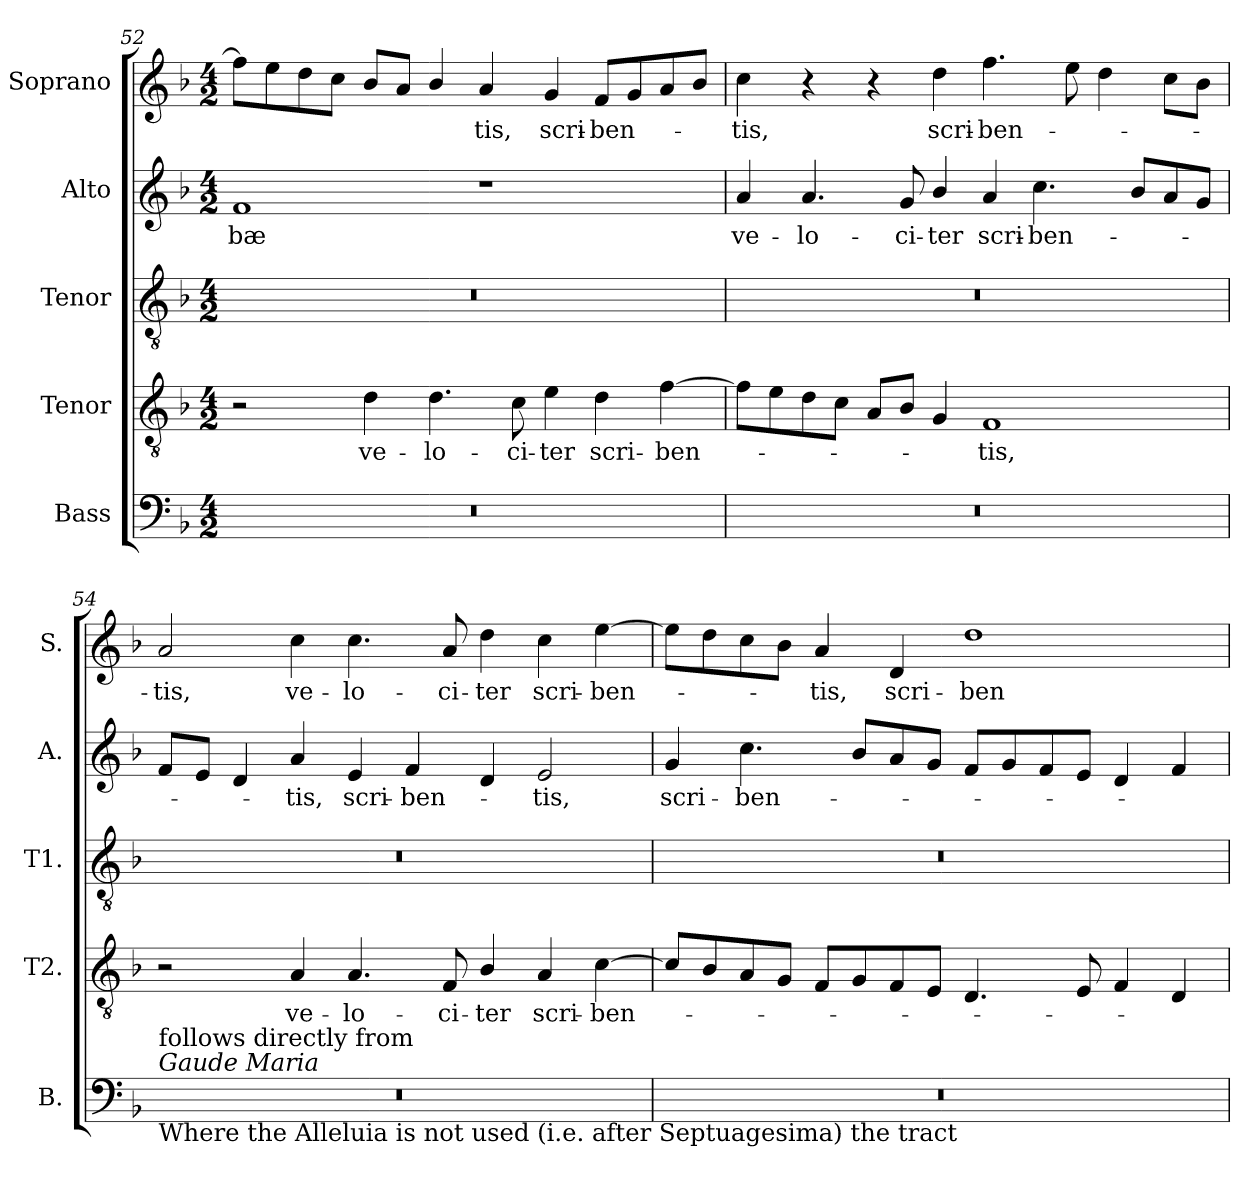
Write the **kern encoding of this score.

**kern	**kern	**text	**kern	**kern	**text	**kern	**text
*part5	*part4	*part4	*part3	*part2	*part2	*part1	*part1
*staff5	*staff4	*staff4	*staff3	*staff2	*staff2	*staff1	*staff1
*I"Bass	*I"Tenor	*	*I"Tenor	*I"Alto	*	*I"Soprano	*
*I'B.	*I'T2.	*	*I'T1.	*I'A.	*	*I'S.	*
*clefF4	*clefGv2	*	*clefGv2	*clefG2	*	*clefG2	*
*	*ITrd7c12	*	*ITrd7c12	*	*	*	*
*k[b-]	*k[b-]	*	*k[b-]	*k[b-]	*	*k[b-]	*
*F:	*F:	*	*F:	*F:	*	*F:	*
*M4/2	*M4/2	*	*M4/2	*M4/2	*	*M4/2	*
=52	=52	=52	=52	=52	=52	=52	=52
!LO:N:vis=1	!	!	!LO:N:vis=1	!	!	!	!
!	!	!	!	!	!LO:LY:b:color=#000000	!	!
0r	2r	.	0r	1fi	-bæ	8ffi\L]	.
.	.	.	.	.	.	8eei\	.
.	.	.	.	.	.	8ddi\	.
.	.	.	.	.	.	8cci\J	.
!	!	!LO:LY:b:color=#000000	!	!	!	!	!
.	4Di\	ve-	.	.	.	8b-i/L	.
.	.	.	.	.	.	8ai/J	.
!	!	!LO:LY:b:color=#000000	!	!	!	!	!
.	4.Di\	-lo-	.	.	.	4b-i/	.
!	!	!	!	!	!	!	!LO:LY:b:color=#000000
.	.	.	.	1r	.	4ai/	-tis,
!	!	!LO:LY:b:color=#000000	!	!	!	!	!
.	8Ci\	-ci-	.	.	.	.	.
!	!	!LO:LY:b:color=#000000	!	!	!	!	!
!	!	!	!	!	!	!	!LO:LY:b:color=#000000
.	4Ei\	-ter	.	.	.	4gi/	scri-
!	!	!LO:LY:b:color=#000000	!	!	!	!	!
!	!	!	!	!	!	!	!LO:LY:b:color=#000000
.	4Di\	scri-	.	.	.	8fi/L	-ben-
.	.	.	.	.	.	8gi/	.
!	!	!LO:LY:b:color=#000000	!	!	!	!	!
.	[4Fi\	-ben-	.	.	.	8ai/	.
.	.	.	.	.	.	8b-i/J	.
=53	=53	=53	=53	=53	=53	=53	=53
!LO:N:vis=1	!	!	!LO:N:vis=1	!	!	!	!
!	!	!	!	!	!LO:LY:b:color=#000000	!	!
!	!	!	!	!	!	!	!LO:LY:b:color=#000000
0r	8Fi\L]	.	0r	4ai/	ve-	4cci\	-tis,
.	8Ei\	.	.	.	.	.	.
!	!	!	!	!	!LO:LY:b:color=#000000	!	!
.	8Di\	.	.	4.ai/	-lo-	4r	.
.	8Ci\J	.	.	.	.	.	.
.	8AAi/L	.	.	.	.	4r	.
!	!	!	!	!	!LO:LY:b:color=#000000	!	!
.	8BB-i/J	.	.	8gi/	-ci-	.	.
!	!	!	!	!	!LO:LY:b:color=#000000	!	!
!	!	!	!	!	!	!	!LO:LY:b:color=#000000
.	4GGi/	.	.	4b-i/	-ter	4ddi\	scri-
!	!	!LO:LY:b:color=#000000	!	!	!	!	!
!	!	!	!	!	!LO:LY:b:color=#000000	!	!
!	!	!	!	!	!	!	!LO:LY:b:color=#000000
.	1FFi	-tis,	.	4ai/	scri-	4.ffi\	-ben-
!	!	!	!	!	!LO:LY:b:color=#000000	!	!
.	.	.	.	4.cci\	-ben-	.	.
.	.	.	.	.	.	8eei\	.
.	.	.	.	.	.	4ddi\	.
.	.	.	.	8b-i/L	.	.	.
.	.	.	.	8ai/	.	8cci\L	.
.	.	.	.	8gi/J	.	8b-i\J	.
!!LO:LB:g=z
=54	=54	=54	=54	=54	=54	=54	=54
!LO:N:vis=1	!	!	!LO:N:vis=1	!	!	!	!
!LO:TX:b:t=Where the Alleluia is not used (i.e. after Septuagesima) the tract	!	!	!	!	!	!	!
!LO:TX:i:t=Gaude Maria	!	!	!	!	!	!	!
!LO:TX:t=follows directly from	!	!	!	!	!	!	!
!	!	!	!	!	!	!	!LO:LY:b:color=#000000
0r	2r	.	0r	8fi/L	.	2ai/	-tis,
.	.	.	.	8ei/J	.	.	.
.	.	.	.	4di/	.	.	.
!	!	!LO:LY:b:color=#000000	!	!	!	!	!
!	!	!	!	!	!LO:LY:b:color=#000000	!	!
!	!	!	!	!	!	!	!LO:LY:b:color=#000000
.	4AAi/	ve-	.	4ai/	-tis,	4cci\	ve-
!	!	!LO:LY:b:color=#000000	!	!	!	!	!
!	!	!	!	!	!LO:LY:b:color=#000000	!	!
!	!	!	!	!	!	!	!LO:LY:b:color=#000000
.	4.AAi/	-lo-	.	4ei/	scri-	4.cci\	-lo-
!	!	!	!	!	!LO:LY:b:color=#000000	!	!
.	.	.	.	4fi/	-ben-	.	.
!	!	!LO:LY:b:color=#000000	!	!	!	!	!
!	!	!	!	!	!	!	!LO:LY:b:color=#000000
.	8FFi/	-ci-	.	.	.	8ai/	-ci-
!	!	!LO:LY:b:color=#000000	!	!	!	!	!
!	!	!	!	!	!	!	!LO:LY:b:color=#000000
.	4BB-i/	-ter	.	4di/	.	4ddi\	-ter
!	!	!LO:LY:b:color=#000000	!	!	!	!	!
!	!	!	!	!	!LO:LY:b:color=#000000	!	!
!	!	!	!	!	!	!	!LO:LY:b:color=#000000
.	4AAi/	scri-	.	2ei/	-tis,	4cci\	scri-
!	!	!LO:LY:b:color=#000000	!	!	!	!	!
!	!	!	!	!	!	!	!LO:LY:b:color=#000000
.	[4Ci\	-ben-	.	.	.	[4eei\	-ben-
=55	=55	=55	=55	=55	=55	=55	=55
!LO:N:vis=1	!	!	!LO:N:vis=1	!	!	!	!
!	!	!	!	!	!LO:LY:b:color=#000000	!	!
0r	8Ci/L]	.	0r	4gi/	scri-	8eei\L]	.
.	8BB-i/	.	.	.	.	8ddi\	.
!	!	!	!	!	!LO:LY:b:color=#000000	!	!
.	8AAi/	.	.	4.cci\	-ben-	8cci\	.
.	8GGi/J	.	.	.	.	8b-i\J	.
!	!	!	!	!	!	!	!LO:LY:b:color=#000000
.	8FFi/L	.	.	.	.	4ai/	-tis,
.	8GGi/	.	.	8b-i/L	.	.	.
!	!	!	!	!	!	!	!LO:LY:b:color=#000000
.	8FFi/	.	.	8ai/	.	4di/	scri-
.	8EEi/J	.	.	8gi/J	.	.	.
!	!	!	!	!	!	!	!LO:LY:b:color=#000000
.	4.DDi/	.	.	8fi/L	.	1ddi	-ben-
.	.	.	.	8gi/	.	.	.
.	.	.	.	8fi/	.	.	.
.	8EEi/	.	.	8ei/J	.	.	.
.	4FFi/	.	.	4di/	.	.	.
.	4DDi/	.	.	4fi/	.	.	.
=	=	=	=	=	=	=	=
*-	*-	*-	*-	*-	*-	*-	*-
